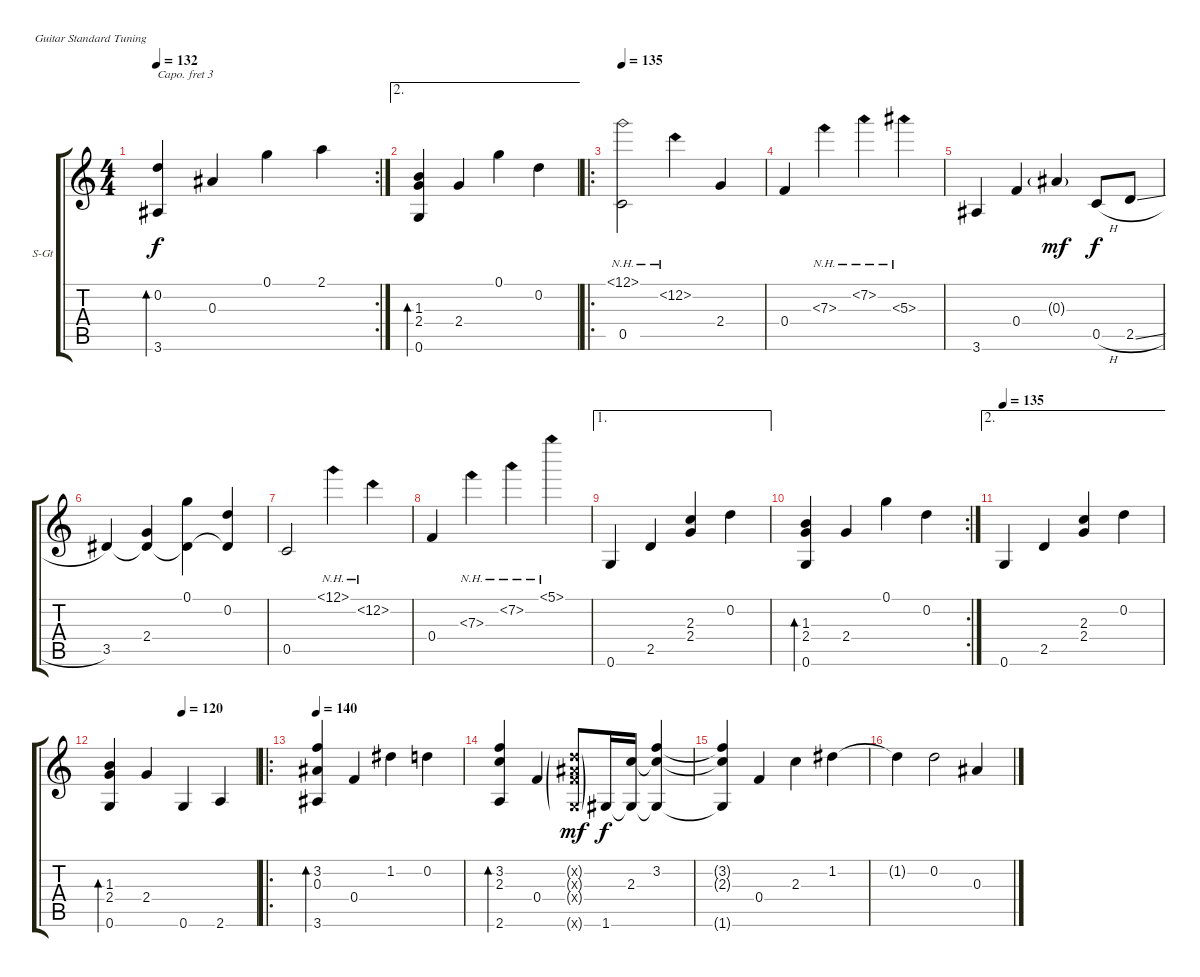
\bracketExtendMode groupsimilarinstruments
\firstSystemTrackNameOrientation horizontal
\otherSystemsTrackNameOrientation horizontal
\track ("Track 1" "S-Gt") {instrument acousticguitarsteel}
\staff {score tabs}
\capo 3
\tuning (E4 B3 G3 D3 A2 E2)
\rc 2
\ts (4 4)
\tempo 132
\clef g2
\ks c
(0.2 3.6).4{bd 120 dy f} 0.3.4 0.1.4 2.1.4 |
\ae 2
(1.3 2.4 0.6).4{bd 120} 2.4.4 0.1.4 0.2.4 |
\ro
\tempo 135
(12.1{nh} 0.5).2 12.2{nh}.4 2.4.4 |
0.4.4 7.3{nh}.4 7.2{nh}.4 5.3{nh}.4 |
3.6.4 0.4.4 0.3{g}.4{dy mf} 0.5{h}.8{dy f} 2.5{sl}.8 |
3.5.4 (2.4 3.5{t}).4 (0.1 3.5{t}).4 (0.2 3.5{t}).4 |
0.5.2 12.1{nh}.4 12.2{nh}.4 |
0.4.4 7.3{nh}.4 7.2{nh}.4 5.1{nh}.4 |
\ae 1
0.6.4 2.5.4 (2.3 2.4).4 0.2.4 |
\rc 2
(1.3 2.4 0.6).4{bd 120} 2.4.4 0.1.4 0.2.4 |
\ae 2
\tempo 135
0.6.4 2.5.4 (2.3 2.4).4 0.2.4 |
\tempo (120 0.5)
(1.3 2.4 0.6).4{bd 120} 2.4.4 0.6.4 2.6.4 |
\ro
\tempo 140
(3.2 0.3 3.6).4{bd 240} 0.4.4 1.2.4 0.2.4 |
(3.2 2.3 2.6).4{bd 240} 0.4.4 (0.2{g x} 0.3{g x} 0.4{g x} 0.6{g x}).8{dy mf} 1.6.16{dy f} (2.3 1.6{t}).16 (3.2 2.3{t} 1.6{t}).4 |
(3.2{t} 2.3{t} 1.6{t}).4 0.4.4 2.3.4 1.2.4 |
1.2{t}.4 0.2.2 0.3.4
